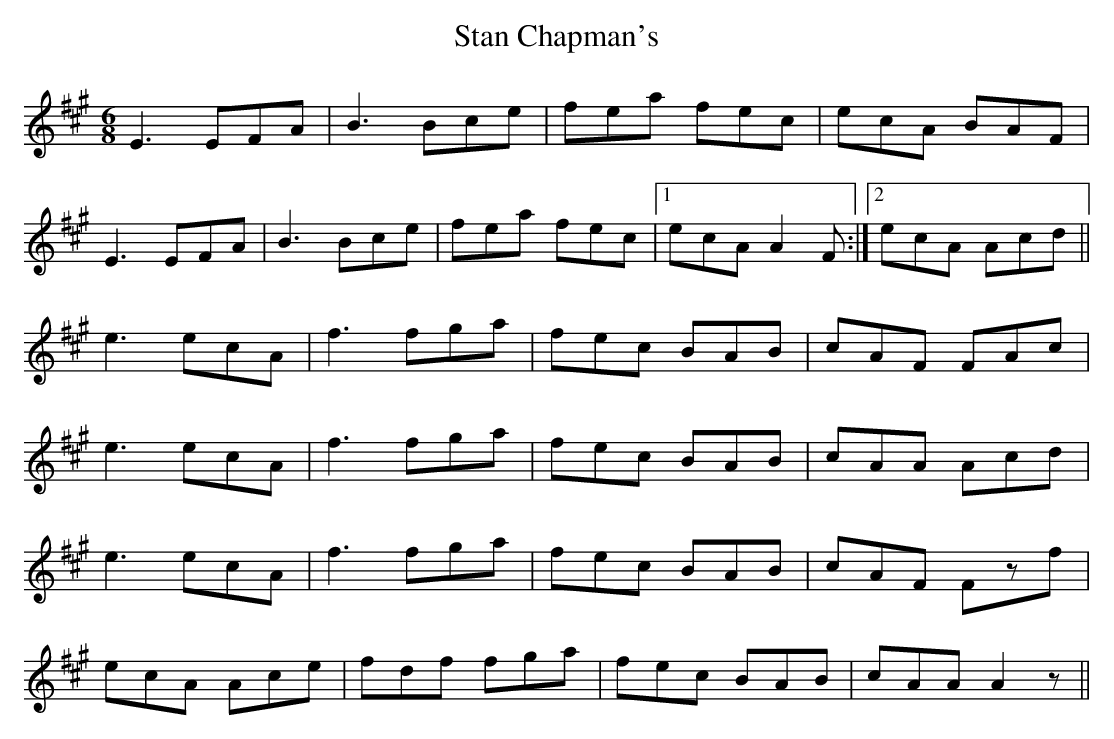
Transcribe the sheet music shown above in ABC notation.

X:1
T:Stan Chapman's
M:6/8
L:1/8
K:A
E3 EFA|B3 Bce|fea fec|ecA BAF|!
E3 EFA|B3 Bce|fea fec|1 ecA A2F:|2 ecA Acd||!
e3 ecA|f3 fga|fec BAB|cAF FAc|!
e3 ecA|f3 fga|fec BAB|cAA Acd|!
e3 ecA|f3 fga|fec BAB|cAF Fzf|!
ecA Ace|fdf fga|fec BAB|cAA A2z||!
